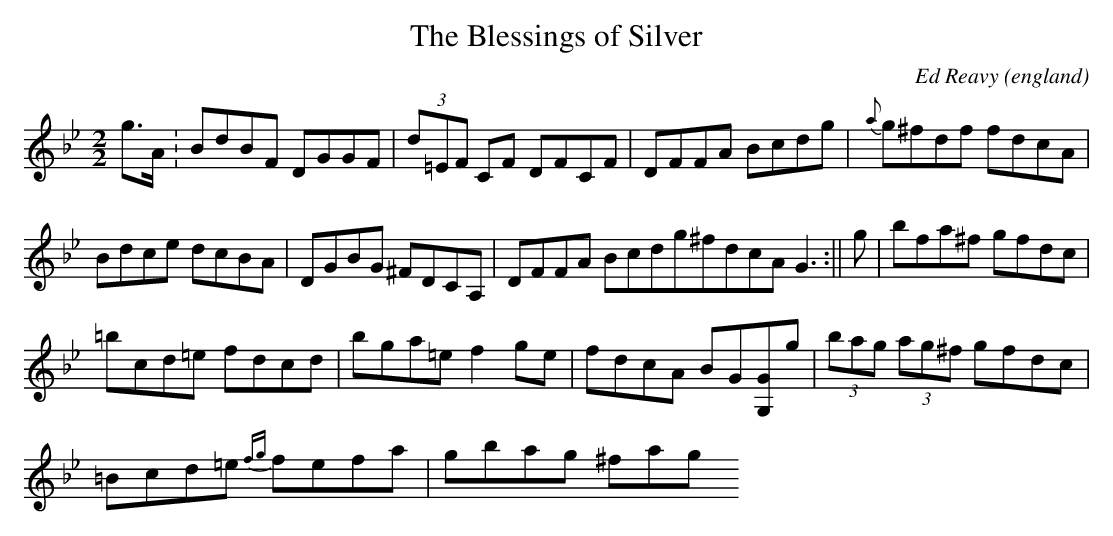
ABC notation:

X:1
T:The Blessings of Silver
O:england
C:Ed Reavy
M:2/2
L:1/8
K:Bb
g>A.|BdBF DGGF|(3d=EF CF DFCF|DFFA Bcdg|{a}g^fdf fdcA|
Bdce dcBA|DGBG ^FDCA,|DFFA Bcdg^fdcA G3:||g|bfa^f gfdc|
=bcd=e fdcd|bga=e f2 ge|fdcA BG[G,G]g|(3bag (3ag^f gfdc|
=Bcd=e {fg}fefa|gbag ^fag+e|1=fdcA BGG:|2=fdcA BDD||
